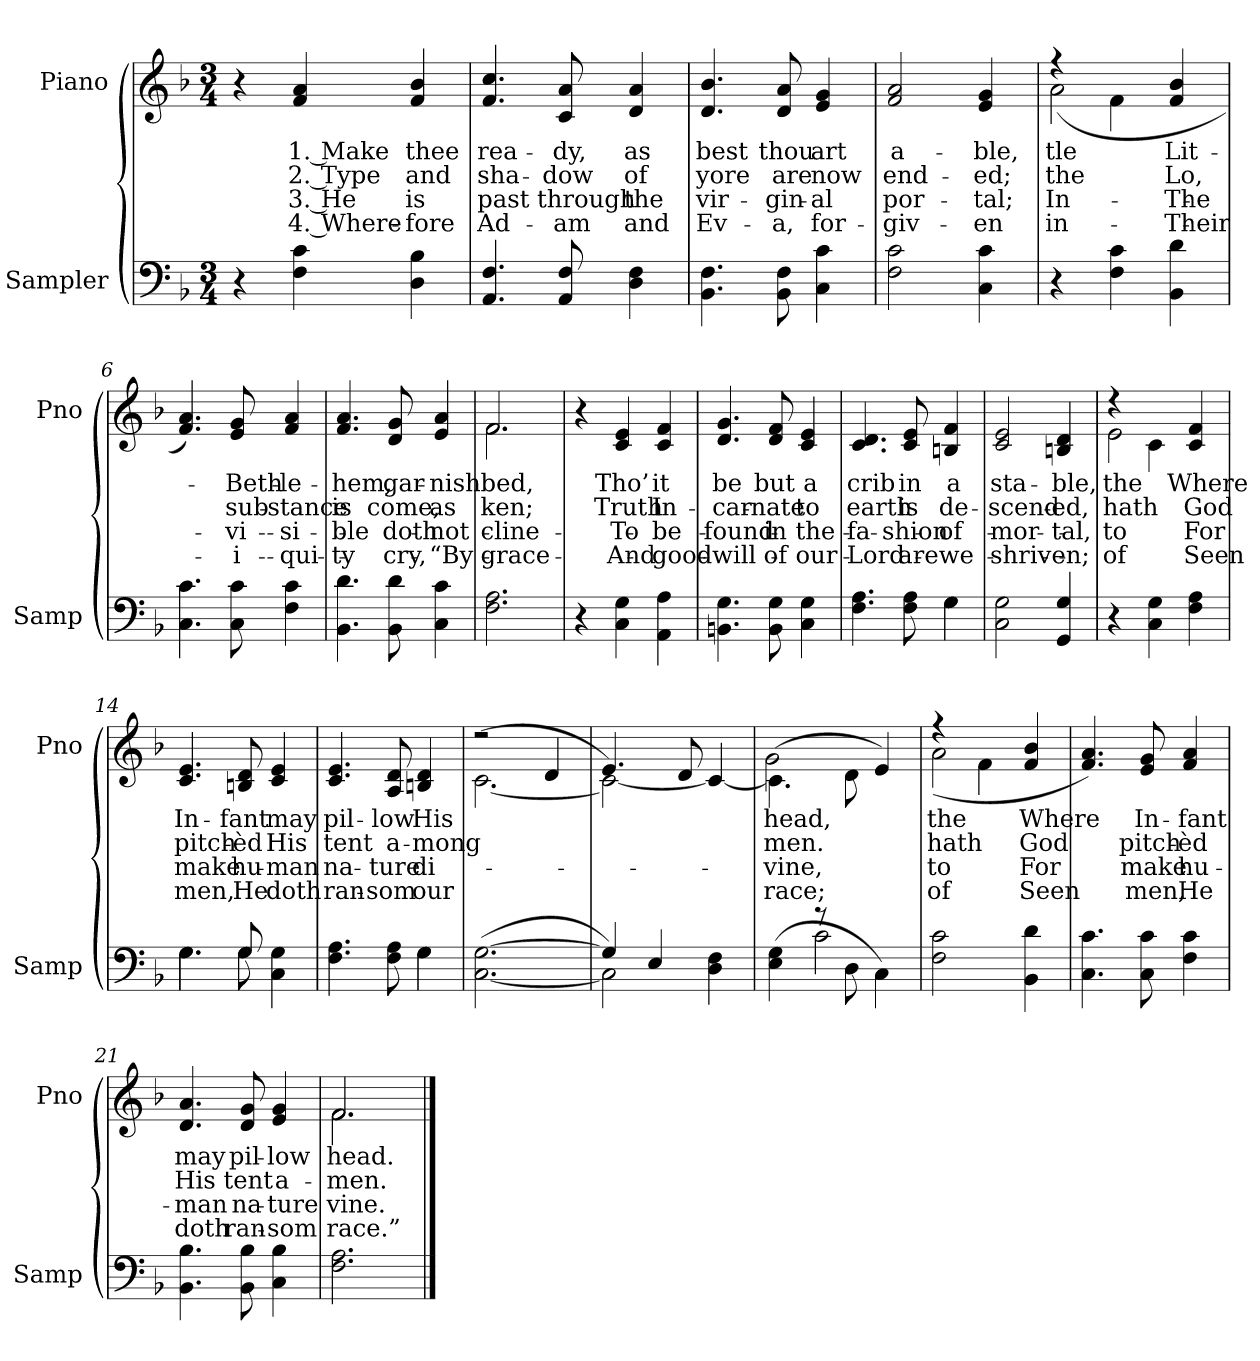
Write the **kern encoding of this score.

**kern	**kern	**text	**text	**text	**text
*part2	*part1	*part1	*part1	*part1	*part1
*staff2	*staff1	*staff1	*staff1	*staff1	*staff1
*I"Sampler	*I"Piano	*	*	*	*
*I'Samp	*I'Pno	*	*	*	*
*clefF4	*clefG2	*	*	*	*
*k[b-]	*k[b-]	*	*	*	*
*F:	*F:	*	*	*	*
*M3/4	*M3/4	*	*	*	*
=1	=1	=1	=1	=1	=1
4r	4r	.	.	.	.
4F 4c	4f 4a	1. Make	2. Type	3. He	4. Where-
4D 4B-	4f 4b-	thee	and	is	-fore
=2	=2	=2	=2	=2	=2
4.AA 4.F	4.f 4.cc	rea-	sha-	past	Ad-
8AA 8F	8c 8a	-dy,	-dow	through	-am
4D 4F	4d 4a	as	of	the	and
=3	=3	=3	=3	=3	=3
4.BB- 4.F	4.d 4.b-	best	yore	vir-	Ev-
8BB- 8F	8d 8a	thou	are	-gin-	-a,
4C 4c	4e 4g	art	now	-al	for-
=4	=4	=4	=4	=4	=4
2F 2c	2f 2a	a-	end-	por-	-giv-
4C 4c	4e 4g	-ble,	-ed;	-tal;	-en
=5	=5	=5	=5	=5	=5
*	*^	*	*	*	*
4r	4r	(2a	-tle	the	In-	in-
4F 4c	4f\	.	.	.	.	.
4BB- 4d	4f 4b-	4ryy	Lit-	Lo,	The	Their
*	*v	*v	*	*	*	*
=6	=6	=6	=6	=6	=6
4.C 4.c	4.f 4.a)	.	.	.	.
8C 8c	8e 8g	Beth-	sub-	-vi-	-i-
4F 4c	4f 4a	-le-	-stance	-si-	-qui-
=7	=7	=7	=7	=7	=7
4.BB- 4.d	4.f 4.a	-hem,	is	-ble	-ty
8BB- 8d	8d 8g	gar-	come,	doth	cry,
4C 4c	4e 4a	-nish	as	not	“By
=8	=8	=8	=8	=8	=8
*	*^	*	*	*	*
2.F 2.A	2.f/	2.f	bed,	ken;	-cline	grace
*	*v	*v	*	*	*	*
=9	=9	=9	=9	=9	=9
4r	4r	.	.	.	.
4C 4G	4c 4e	Tho’	Truth	To	And
4AA 4A	4c 4f	it	In-	be	good-
=10	=10	=10	=10	=10	=10
4.BBn 4.G	4.d 4.g	be	-car-	found	-will
8BB 8G	8d 8f	but	-nate	in	of
4C 4G	4c 4e	a	to	the	our
=11	=11	=11	=11	=11	=11
*^	*	*	*	*	*
4.F 4.A	2ryy	4.c 4.d	crib	earth	fa-	Lord
8F 8A	.	8c 8e	in	is	-shion	are
4G\	4G	4Bn 4f	a	de-	of	we
*v	*v	*	*	*	*	*
=12	=12	=12	=12	=12	=12
2C 2G	2c 2e	sta-	-scend-	mor-	shriv-
4GG 4G	4Bn 4d	-ble,	-ed,	-tal,	-en;
=13	=13	=13	=13	=13	=13
*	*^	*	*	*	*
4r	4r	2e	the	hath	to	of
4C 4G	4c\	.	.	.	.	.
4F 4A	4c 4f	4ryy	Where	God	For	Seen
*	*v	*v	*	*	*	*
=14	=14	=14	=14	=14	=14
*^	*	*	*	*	*
4.G\	4.G	4.c 4.e	In-	pitch-	make	men,
8G/	8G	8Bn 8d	-fant	-èd	hu-	He
4C 4G	4ryy	4c 4e	may	His	-man	doth
=15	=15	=15	=15	=15	=15	=15
4.F 4.A	2ryy	4.c 4.e	pil-	tent	na-	ran-
8F 8A	.	8A 8d	-low	a-	-ture	-som
4G\	4G	4Bn 4d	His	-mong	di-	our
*v	*v	*	*	*	*	*
=16	=16	=16	=16	=16	=16
*	*^	*	*	*	*
([2.C\ [2.G\	(2r	[2.c	.	.	.	.
.	4d	.	.	.	.	.
=17	=17	=17	=17	=17	=17	=17
*^	*	*	*	*	*	*
4G/]	2C])	4.e/	2c_)	.	.	.	.
4E/	.	.	.	.	.	.	.
.	.	8d/	.	.	.	.	.
4D 4F	4ryy	4c_	4ryy	.	.	.	.
=18	=18	=18	=18	=18	=18	=18	=18
(4E 4G	4ryy	(4.c\]	2g	head,	men.	-vine,	race;
8r	2c	.	.	.	.	.	.
8D\	.	8d\	.	.	.	.	.
4C\)	.	4e)	4ryy	.	.	.	.
*v	*v	*	*	*	*	*	*
=19	=19	=19	=19	=19	=19	=19
2F 2c	4r	(2a	the	hath	to	of
.	4f\	.	.	.	.	.
4BB- 4d	4f 4b-	4ryy	Where	God	For	Seen
*	*v	*v	*	*	*	*
=20	=20	=20	=20	=20	=20
4.C 4.c	4.f 4.a)	.	.	.	.
8C 8c	8e 8g	In-	pitch-	make	men,
4F 4c	4f 4a	-fant	-èd	hu-	He
=21	=21	=21	=21	=21	=21
4.BB- 4.B-	4.d 4.a	may	His	-man	doth
8BB- 8B-	8d 8g	pil-	tent	na-	ran-
4C 4B-	4e 4g	-low	a-	-ture	-som
=22	=22	=22	=22	=22	=22
*	*^	*	*	*	*
2.F 2.A	2.f/	2.f	head.	men.	-vine.	race.”
*	*v	*v	*	*	*	*
==	==	==	==	==	==
*-	*-	*-	*-	*-	*-
